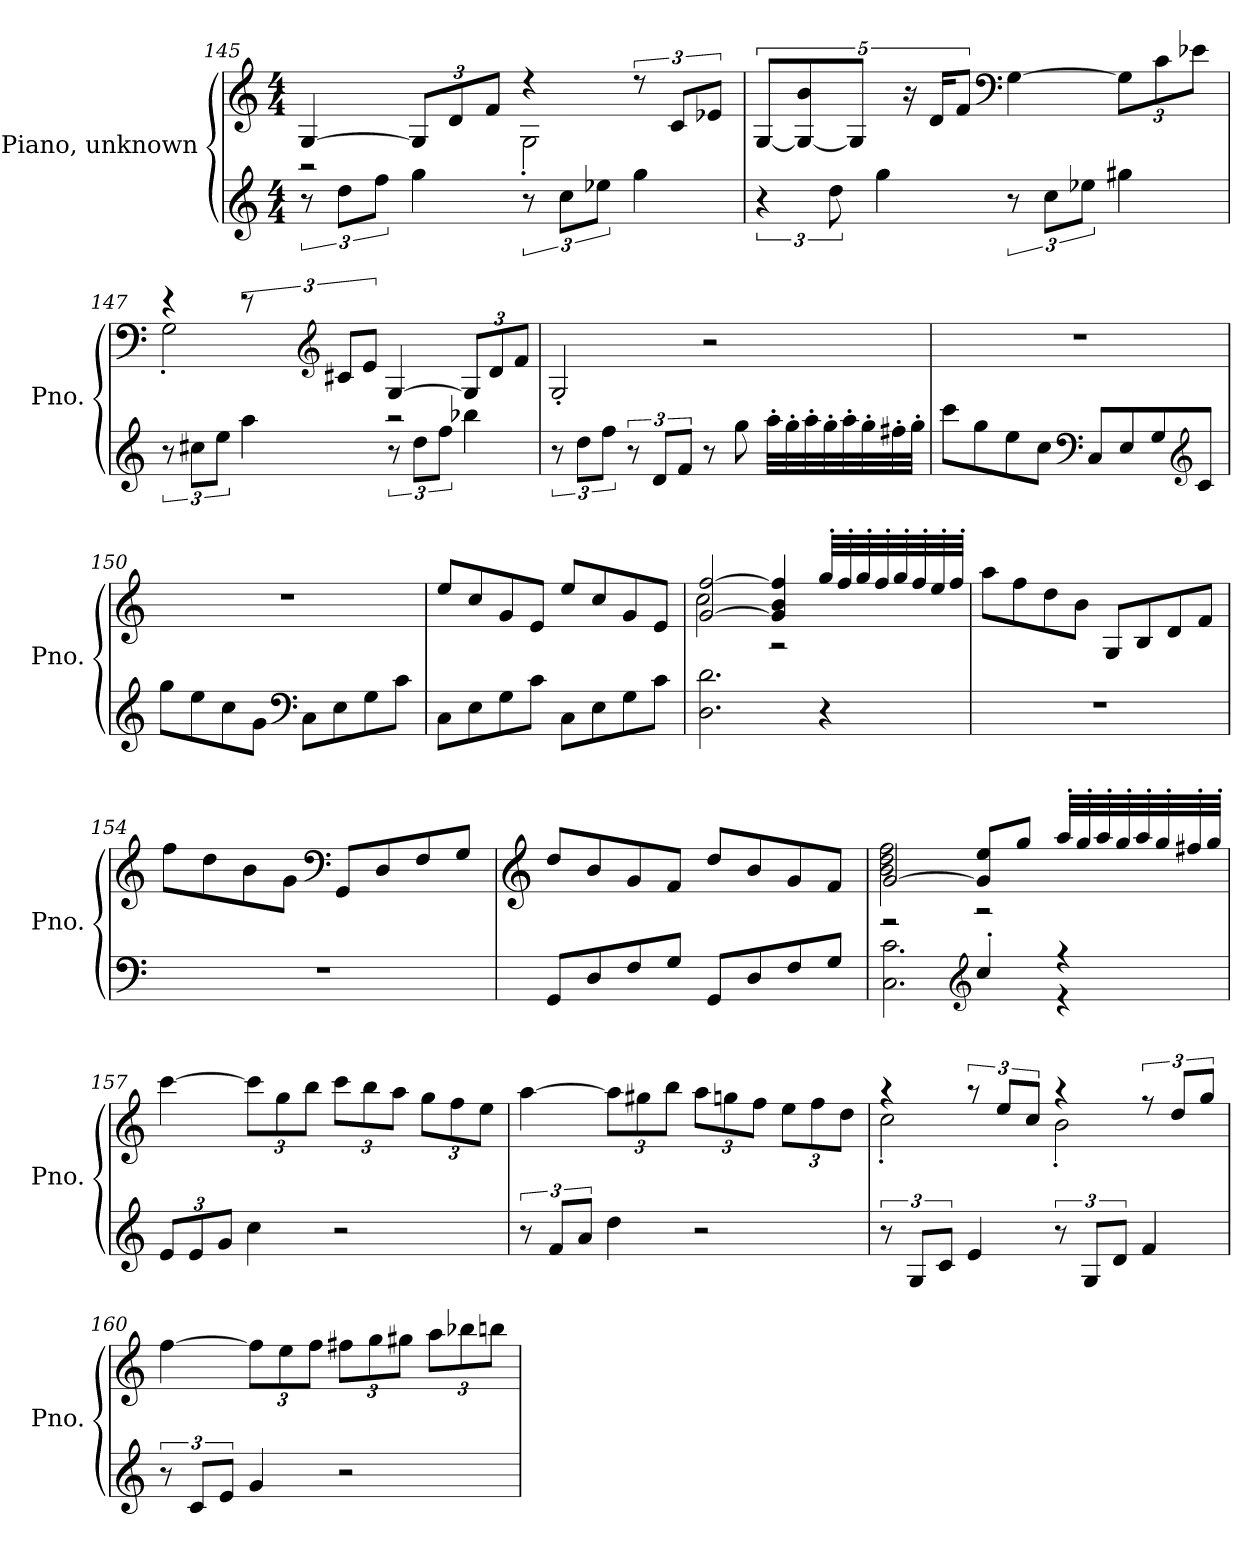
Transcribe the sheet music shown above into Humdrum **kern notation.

**kern	**kern
*part1	*part1
*staff2	*staff1
*I"Piano, unknown	*
*I'Pno.	*
*clefG2	*clefG2
*k[]	*k[]
*M4/4	*M4/4
=145	=145
*	*^
12r	[4G/	2r
12dd\L	.	.
12ff\J	.	.
*	*Xbrackettup	*
4gg\	12G/L]	.
.	12d/	.
.	12f/J	.
12r	4r	2G'\
12cc\L	.	.
12ee-X\J	.	.
*	*brackettup	*
4gg\	12r	.
.	12c/L	.
.	12e-X/J	.
*	*v	*v
=146	=146
6r	[10G/L
.	10G/_ 10b/
12dd\	.
.	10G/J]
4gg\	.
.	20r
.	20d/KL
.	10f/J
*	*clefF4
12r	[4G\
12cc\L	.
12ee-X\J	.
*	*Xbrackettup
4gg#X\	12G\L]
.	12c\
.	12e-X\J
!!LO:PB:g=z
=147	=147
*	*^
12r	4r	2G'\
12cc#X\L	.	.
12ee\J	.	.
*	*brackettup	*
4aa\	12r	.
*	*clefG2	*
.	12c#X/L	.
.	12e/J	.
12r	[4G/	2r
12dd\L	.	.
12ff\J	.	.
*	*Xbrackettup	*
4bb-X\	12G/L]	.
.	12d/	.
.	12f/J	.
*	*v	*v
=148	=148
12r	2G'/
12dd\L	.
12ff\J	.
12r	.
12d/L	.
12f/J	.
8r	2r
8gg\	.
32aa'\LLL	.
32gg'\	.
32aa'\	.
32gg'\	.
32aa'\	.
32gg'\	.
32ff#X'\	.
32gg'\JJJ	.
=149	=149
8ccc\L	1r
8gg\	.
8ee\	.
8cc\J	.
*clefF4	*
8C/L	.
8E/	.
8G/	.
*clefG2	*
8c/J	.
!!LO:LB:g=z
=150	=150
8gg\L	1r
8ee\	.
8cc\	.
8g\J	.
*clefF4	*
8C\L	.
8E\	.
8G\	.
8c\J	.
=151	=151
8C\L	8ee/L
8E\	8cc/
8G\	8g/
8c\J	8e/J
8C\L	8ee/L
8E\	8cc/
8G\	8g/
8c\J	8e/J
=152	=152
*	*^
2.D\ 2.d\	[2g/ [2ff/	2cc\
.	4g/] 4b/ 4ff/]	2r
4r	32gg'/LLL	.
.	32ff'/	.
.	32gg'/	.
.	32ff'/	.
.	32gg'/	.
.	32ff'/	.
.	32ee'/	.
.	32ff'/JJJ	.
*	*v	*v
=153	=153
1r	8aa\L
.	8ff\
.	8dd\
.	8b\J
.	8G/L
.	8B/
.	8d/
.	8f/J
!!LO:LB:g=z
=154	=154
1r	8ff\L
.	8dd\
.	8b\
.	8g\J
*	*clefF4
.	8GG/L
.	8D/
.	8F/
.	8G/J
=155	=155
*	*clefG2
8GG/L	8dd/L
8D/	8b/
8F/	8g/
8G/J	8f/J
8GG/L	8dd/L
8D/	8b/
8F/	8g/
8G/J	8f/J
=156	=156
*^	*^
2r	2.C\ 2.c\	[2g/	2b\ 2dd\ 2ff\
*clefG2	*	*	*
4cc'/	.	8g/] 8ee/L	2r
.	.	8gg/J	.
4r	4r	32aa'/LLL	.
.	.	32gg'/	.
.	.	32aa'/	.
.	.	32gg'/	.
.	.	32aa'/	.
.	.	32gg'/	.
.	.	32ff#X'/	.
.	.	32gg'/JJJ	.
*v	*v	*	*
*	*v	*v
!!LO:LB:g=z
=157	=157
*Xbrackettup	*
12e/L	[4ccc\
12e/	.
12g/J	.
4cc\	12ccc\L]
.	12gg\
.	12bb\J
2r	12ccc\L
.	12bb\
.	12aa\J
.	12gg\L
.	12ff\
.	12ee\J
=158	=158
*brackettup	*
12r	[4aa\
12f/L	.
12a/J	.
4dd\	12aa\L]
.	12gg#X\
.	12bb\J
2r	12aa\L
.	12ggn\
.	12ff\J
.	12ee\L
.	12ff\
.	12dd\J
=159	=159
*	*^
12r	4r	2cc'\
12G/L	.	.
12c/J	.	.
*	*brackettup	*
4e/	12r	.
.	12ee/L	.
.	12cc/J	.
12r	4r	2b'\
12G/L	.	.
12d/J	.	.
4f/	12r	.
.	12dd/L	.
.	12gg/J	.
*	*v	*v
!!LO:LB:g=z
=160	=160
12r	[4ff\
12c/L	.
12e/J	.
*	*Xbrackettup
4g/	12ff\L]
.	12ee\
.	12ff\J
2r	12ff#X\L
.	12gg\
.	12gg#X\J
.	12aa\L
.	12bb-X\
.	12bbn\J
=	=
*-	*-
